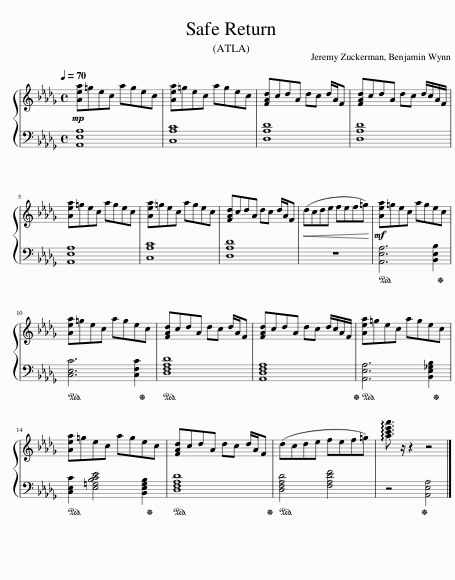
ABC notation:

X:1
%%score { 1 | 2 }
L:1/8
Q:1/4=70
M:4/4
I:linebreak $
K:Db
V:1 treble
V:2 bass
V:1
!mp! [Aea]=gec agec | [Aea]=gec agec | [FAd]cdA dc d/A/F | [FAd]cdA dc d/c/A/F/ |$ [Aea]=gec agec | %5
 [Aea]=gec agec | [FAd]cdA dc d/A/F |!<(! (dcde fef=g)!<)! |!mf! [Aea]=gec agec |$ [Aea]=gec agec | %10
 [FAd]cdA dc d/A/F | [FAd]cdA dc d/c/A/F/ | [Aea]=gec agec |$ [Aea]=gec agec | [FAd]cdA dc d/A/F | %15
 (dcde fef=g) | !arpeggio![ac'e'a']3/2 z/ z2 z4 |] %17
V:2
 [A,,E,A,]8 | [C,A,C]8 | [D,A,D]8 | [D,A,D]8 |$ [A,,E,A,]8 | %5
 [C,A,C]8 | [D,A,D]8 | z8 |!ped! [A,,E,A,]6 [B,,E,B,]2!ped-up! |$!ped! [C,E,C]6 [C,F,C]2!ped-up! | %10
!ped! [D,F,A,D]8!ped-up! | [A,,D,F,A,]8 |!ped! [A,,E,A,]6 [B,,E,_G,B,]2!ped-up! |$!ped! [C,E,C]2 [E,=G,B,CE]4 [B,,E,G,B,]2!ped-up! |!ped! [D,F,A,D]8!ped-up! | %15
!ped! [D,F,A,D]4 [F,A,DF]4!ped-up! | z4 [A,,E,A,]4 |] %17
